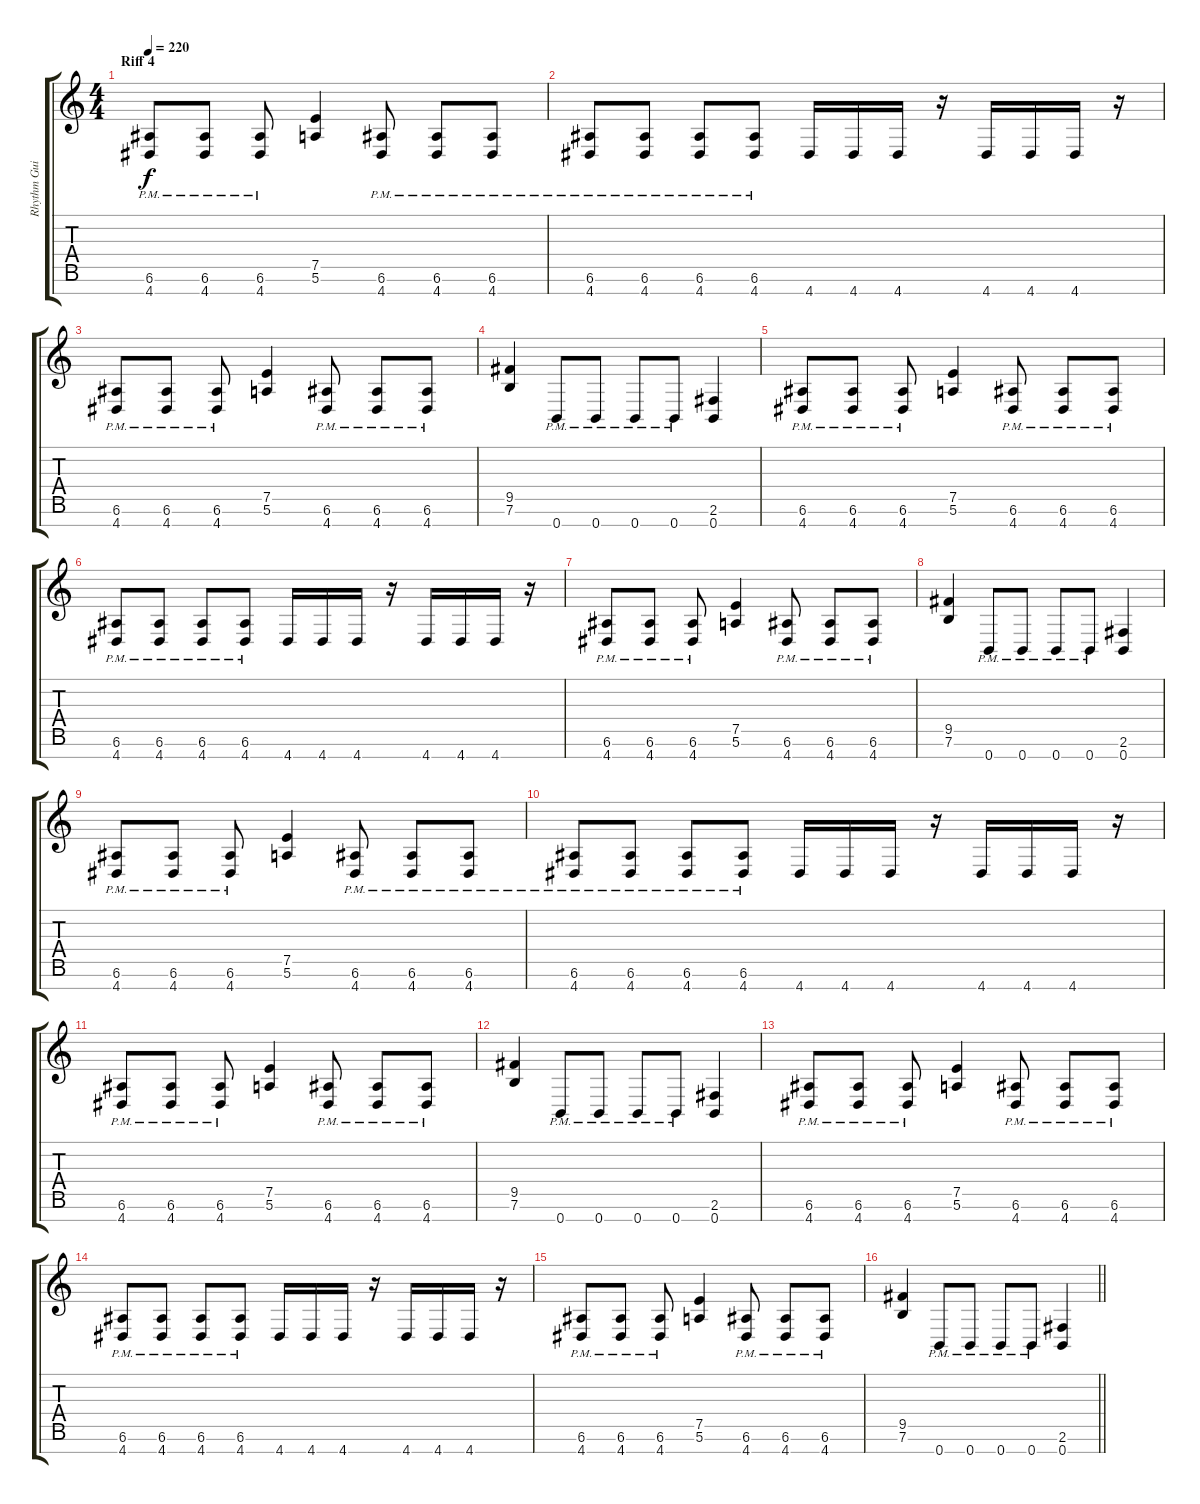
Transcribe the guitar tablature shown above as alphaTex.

\track ("Rhythm Guitar 2" "Rhythm Gui") {instrument distortionguitar}
\staff {score tabs}
\tuning (E4 B3 G3 D3 A2 E2 B1) {hide}
\ts (4 4)
\section ("" "Riff 4")
\tempo 220
\clef g2
\ks c
(6.6{pm} 4.7{pm}).8{dy f} (6.6{pm} 4.7{pm}).8 (6.6{pm} 4.7{pm}).8 (7.5 5.6).4 (6.6{pm} 4.7{pm}).8 (6.6{pm} 4.7{pm}).8 (6.6{pm} 4.7{pm}).8 |
(6.6{pm} 4.7{pm}).8 (6.6{pm} 4.7{pm}).8 (6.6{pm} 4.7{pm}).8 (6.6{pm} 4.7{pm}).8 4.7.16 4.7.16 4.7.16 r.16 4.7.16 4.7.16 4.7.16 r.16 |
(6.6{pm} 4.7{pm}).8 (6.6{pm} 4.7{pm}).8 (6.6{pm} 4.7{pm}).8 (7.5 5.6).4 (6.6{pm} 4.7{pm}).8 (6.6{pm} 4.7{pm}).8 (6.6{pm} 4.7{pm}).8 |
(9.5 7.6).4 0.7{pm}.8 0.7{pm}.8 0.7{pm}.8 0.7{pm}.8 (2.6 0.7).4 |
(6.6{pm} 4.7{pm}).8 (6.6{pm} 4.7{pm}).8 (6.6{pm} 4.7{pm}).8 (7.5 5.6).4 (6.6{pm} 4.7{pm}).8 (6.6{pm} 4.7{pm}).8 (6.6{pm} 4.7{pm}).8 |
(6.6{pm} 4.7{pm}).8 (6.6{pm} 4.7{pm}).8 (6.6{pm} 4.7{pm}).8 (6.6{pm} 4.7{pm}).8 4.7.16 4.7.16 4.7.16 r.16 4.7.16 4.7.16 4.7.16 r.16 |
(6.6{pm} 4.7{pm}).8 (6.6{pm} 4.7{pm}).8 (6.6{pm} 4.7{pm}).8 (7.5 5.6).4 (6.6{pm} 4.7{pm}).8 (6.6{pm} 4.7{pm}).8 (6.6{pm} 4.7{pm}).8 |
(9.5 7.6).4 0.7{pm}.8 0.7{pm}.8 0.7{pm}.8 0.7{pm}.8 (2.6 0.7).4 |
(6.6{pm} 4.7{pm}).8 (6.6{pm} 4.7{pm}).8 (6.6{pm} 4.7{pm}).8 (7.5 5.6).4 (6.6{pm} 4.7{pm}).8 (6.6{pm} 4.7{pm}).8 (6.6{pm} 4.7{pm}).8 |
(6.6{pm} 4.7{pm}).8 (6.6{pm} 4.7{pm}).8 (6.6{pm} 4.7{pm}).8 (6.6{pm} 4.7{pm}).8 4.7.16 4.7.16 4.7.16 r.16 4.7.16 4.7.16 4.7.16 r.16 |
(6.6{pm} 4.7{pm}).8 (6.6{pm} 4.7{pm}).8 (6.6{pm} 4.7{pm}).8 (7.5 5.6).4 (6.6{pm} 4.7{pm}).8 (6.6{pm} 4.7{pm}).8 (6.6{pm} 4.7{pm}).8 |
(9.5 7.6).4 0.7{pm}.8 0.7{pm}.8 0.7{pm}.8 0.7{pm}.8 (2.6 0.7).4 |
(6.6{pm} 4.7{pm}).8 (6.6{pm} 4.7{pm}).8 (6.6{pm} 4.7{pm}).8 (7.5 5.6).4 (6.6{pm} 4.7{pm}).8 (6.6{pm} 4.7{pm}).8 (6.6{pm} 4.7{pm}).8 |
(6.6{pm} 4.7{pm}).8 (6.6{pm} 4.7{pm}).8 (6.6{pm} 4.7{pm}).8 (6.6{pm} 4.7{pm}).8 4.7.16 4.7.16 4.7.16 r.16 4.7.16 4.7.16 4.7.16 r.16 |
(6.6{pm} 4.7{pm}).8 (6.6{pm} 4.7{pm}).8 (6.6{pm} 4.7{pm}).8 (7.5 5.6).4 (6.6{pm} 4.7{pm}).8 (6.6{pm} 4.7{pm}).8 (6.6{pm} 4.7{pm}).8 |
\barLineRight lightlight
(9.5 7.6).4 0.7{pm}.8 0.7{pm}.8 0.7{pm}.8 0.7{pm}.8 (2.6 0.7).4
